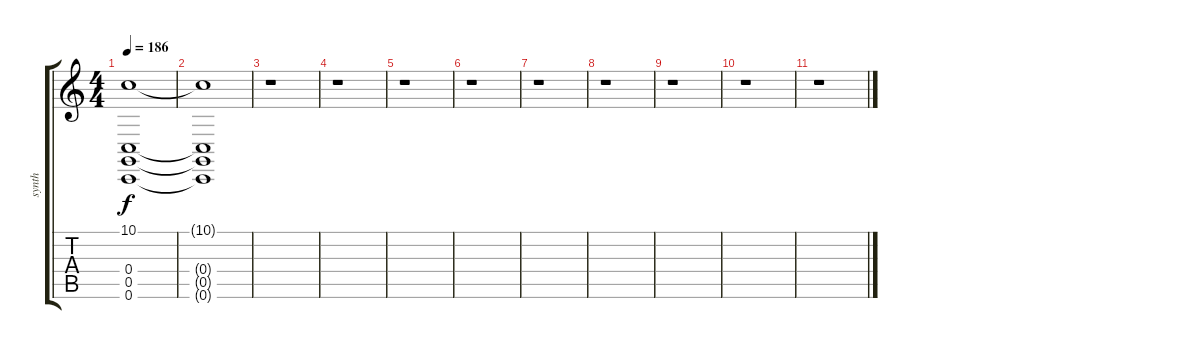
\track ("synth" "synth") {instrument synthstrings1}
\staff {score tabs}
\tuning (D4 A3 F3 C3 G2 C2) {hide}
\ts (4 4)
\tempo 186
\clef g2
\ks c
(10.1{t} 0.4{t} 0.5{t} 0.6{t}).1{dy f} |
(10.1{t} 0.4{t} 0.5{t} 0.6{t}).1 |
r.1 |
r.1 |
r.1 |
r.1 |
r.1 |
r.1 |
r.1 |
r.1 |
r.1
